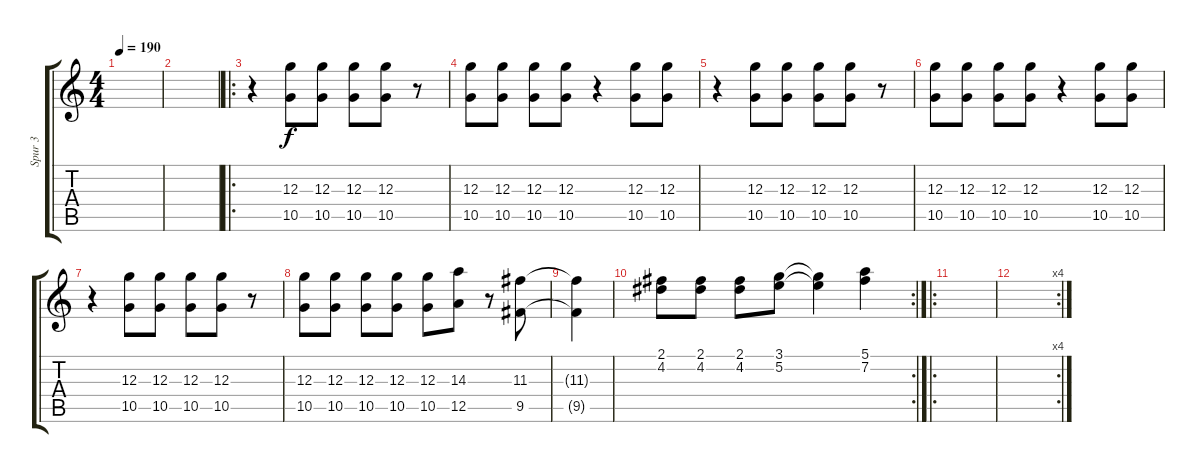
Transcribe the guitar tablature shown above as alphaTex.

\track ("Spur 3" "Spur 3") {instrument distortionguitar}
\staff {score tabs}
\tuning (E4 B3 G3 D3 A2 E2) {hide}
\ts (4 4)
\tempo 190
\clef g2
\ks c
|
|
\ro
r.4 (12.3 10.5).8 (12.3 10.5).8 (12.3 10.5).8 (12.3 10.5).8 r.8 |
(12.3 10.5).8 (12.3 10.5).8 (12.3 10.5).8 (12.3 10.5).8 r.4 (12.3 10.5).8 (12.3 10.5).8 |
r.4 (12.3 10.5).8 (12.3 10.5).8 (12.3 10.5).8 (12.3 10.5).8 r.8 |
(12.3 10.5).8 (12.3 10.5).8 (12.3 10.5).8 (12.3 10.5).8 r.4 (12.3 10.5).8 (12.3 10.5).8 |
r.4 (12.3 10.5).8 (12.3 10.5).8 (12.3 10.5).8 (12.3 10.5).8 r.8 |
(12.3 10.5).8 (12.3 10.5).8 (12.3 10.5).8 (12.3 10.5).8 (12.3 10.5).8 (14.3 12.5).8 r.8 (11.3 9.5).8 |
(11.3{t} 9.5{t}).4 |
\rc 2
(2.1 4.2).8 (2.1 4.2).8 (2.1 4.2).8 (3.1 5.2).8 (3.1{t} 5.2{t}).4 (5.1 7.2).4 |
\ro
|
\rc 4
